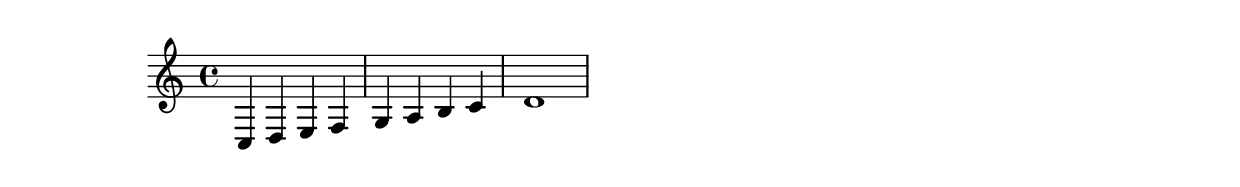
\version "2.18.2"

"/global/music" = \relative c {
  << \new Voice = "global_voice1" {
    c4 d e f g a b c d1
  } >>
}

\book {
  \header {
  }

  \bookpart { 
    \score {
      <<
      \new Staff = GlobalStaff \with { }
      \context Staff = GlobalStaff {
        \"/global/music"
      }
      >>
    }
  }
}
